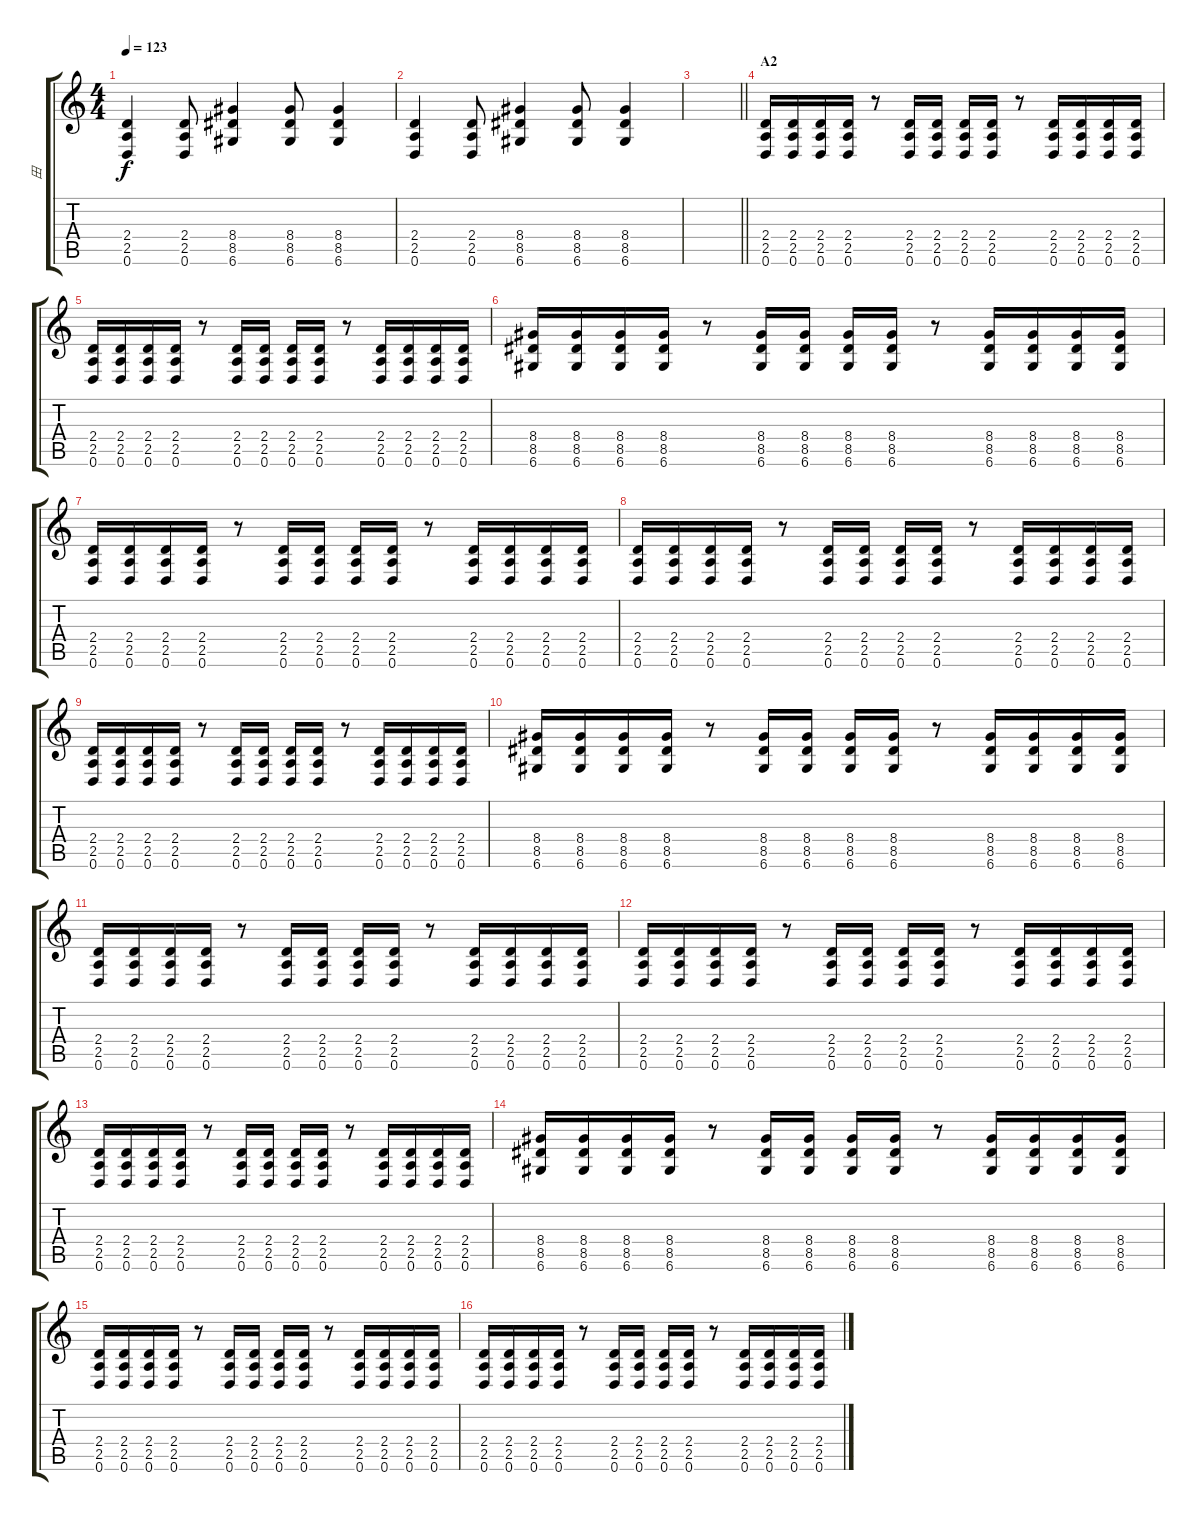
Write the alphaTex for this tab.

\track ("田" "田") {instrument distortionguitar}
\staff {score tabs}
\tuning (D4 A3 F3 C3 G2 D2) {hide}
\ts (4 4)
\tempo 123
\clef g2
\ks c
(2.4 2.5 0.6).4{dy f} (2.4 2.5 0.6).8 (8.4 8.5 6.6).4 (8.4 8.5 6.6).8 (8.4 8.5 6.6).4 |
(2.4 2.5 0.6).4 (2.4 2.5 0.6).8 (8.4 8.5 6.6).4 (8.4 8.5 6.6).8 (8.4 8.5 6.6).4 |
\barLineRight lightlight
|
\section ("" "A2")
(2.4 2.5 0.6).16 (2.4 2.5 0.6).16 (2.4 2.5 0.6).16 (2.4 2.5 0.6).16 r.8 (2.4 2.5 0.6).16 (2.4 2.5 0.6).16 (2.4 2.5 0.6).16 (2.4 2.5 0.6).16 r.8 (2.4 2.5 0.6).16 (2.4 2.5 0.6).16 (2.4 2.5 0.6).16 (2.4 2.5 0.6).16 |
(2.4 2.5 0.6).16 (2.4 2.5 0.6).16 (2.4 2.5 0.6).16 (2.4 2.5 0.6).16 r.8 (2.4 2.5 0.6).16 (2.4 2.5 0.6).16 (2.4 2.5 0.6).16 (2.4 2.5 0.6).16 r.8 (2.4 2.5 0.6).16 (2.4 2.5 0.6).16 (2.4 2.5 0.6).16 (2.4 2.5 0.6).16 |
(8.4 8.5 6.6).16 (8.4 8.5 6.6).16 (8.4 8.5 6.6).16 (8.4 8.5 6.6).16 r.8 (8.4 8.5 6.6).16 (8.4 8.5 6.6).16 (8.4 8.5 6.6).16 (8.4 8.5 6.6).16 r.8 (8.4 8.5 6.6).16 (8.4 8.5 6.6).16 (8.4 8.5 6.6).16 (8.4 8.5 6.6).16 |
(2.4 2.5 0.6).16 (2.4 2.5 0.6).16 (2.4 2.5 0.6).16 (2.4 2.5 0.6).16 r.8 (2.4 2.5 0.6).16 (2.4 2.5 0.6).16 (2.4 2.5 0.6).16 (2.4 2.5 0.6).16 r.8 (2.4 2.5 0.6).16 (2.4 2.5 0.6).16 (2.4 2.5 0.6).16 (2.4 2.5 0.6).16 |
(2.4 2.5 0.6).16 (2.4 2.5 0.6).16 (2.4 2.5 0.6).16 (2.4 2.5 0.6).16 r.8 (2.4 2.5 0.6).16 (2.4 2.5 0.6).16 (2.4 2.5 0.6).16 (2.4 2.5 0.6).16 r.8 (2.4 2.5 0.6).16 (2.4 2.5 0.6).16 (2.4 2.5 0.6).16 (2.4 2.5 0.6).16 |
(2.4 2.5 0.6).16 (2.4 2.5 0.6).16 (2.4 2.5 0.6).16 (2.4 2.5 0.6).16 r.8 (2.4 2.5 0.6).16 (2.4 2.5 0.6).16 (2.4 2.5 0.6).16 (2.4 2.5 0.6).16 r.8 (2.4 2.5 0.6).16 (2.4 2.5 0.6).16 (2.4 2.5 0.6).16 (2.4 2.5 0.6).16 |
(8.4 8.5 6.6).16 (8.4 8.5 6.6).16 (8.4 8.5 6.6).16 (8.4 8.5 6.6).16 r.8 (8.4 8.5 6.6).16 (8.4 8.5 6.6).16 (8.4 8.5 6.6).16 (8.4 8.5 6.6).16 r.8 (8.4 8.5 6.6).16 (8.4 8.5 6.6).16 (8.4 8.5 6.6).16 (8.4 8.5 6.6).16 |
(2.4 2.5 0.6).16 (2.4 2.5 0.6).16 (2.4 2.5 0.6).16 (2.4 2.5 0.6).16 r.8 (2.4 2.5 0.6).16 (2.4 2.5 0.6).16 (2.4 2.5 0.6).16 (2.4 2.5 0.6).16 r.8 (2.4 2.5 0.6).16 (2.4 2.5 0.6).16 (2.4 2.5 0.6).16 (2.4 2.5 0.6).16 |
(2.4 2.5 0.6).16 (2.4 2.5 0.6).16 (2.4 2.5 0.6).16 (2.4 2.5 0.6).16 r.8 (2.4 2.5 0.6).16 (2.4 2.5 0.6).16 (2.4 2.5 0.6).16 (2.4 2.5 0.6).16 r.8 (2.4 2.5 0.6).16 (2.4 2.5 0.6).16 (2.4 2.5 0.6).16 (2.4 2.5 0.6).16 |
(2.4 2.5 0.6).16 (2.4 2.5 0.6).16 (2.4 2.5 0.6).16 (2.4 2.5 0.6).16 r.8 (2.4 2.5 0.6).16 (2.4 2.5 0.6).16 (2.4 2.5 0.6).16 (2.4 2.5 0.6).16 r.8 (2.4 2.5 0.6).16 (2.4 2.5 0.6).16 (2.4 2.5 0.6).16 (2.4 2.5 0.6).16 |
(8.4 8.5 6.6).16 (8.4 8.5 6.6).16 (8.4 8.5 6.6).16 (8.4 8.5 6.6).16 r.8 (8.4 8.5 6.6).16 (8.4 8.5 6.6).16 (8.4 8.5 6.6).16 (8.4 8.5 6.6).16 r.8 (8.4 8.5 6.6).16 (8.4 8.5 6.6).16 (8.4 8.5 6.6).16 (8.4 8.5 6.6).16 |
(2.4 2.5 0.6).16 (2.4 2.5 0.6).16 (2.4 2.5 0.6).16 (2.4 2.5 0.6).16 r.8 (2.4 2.5 0.6).16 (2.4 2.5 0.6).16 (2.4 2.5 0.6).16 (2.4 2.5 0.6).16 r.8 (2.4 2.5 0.6).16 (2.4 2.5 0.6).16 (2.4 2.5 0.6).16 (2.4 2.5 0.6).16 |
(2.4 2.5 0.6).16 (2.4 2.5 0.6).16 (2.4 2.5 0.6).16 (2.4 2.5 0.6).16 r.8 (2.4 2.5 0.6).16 (2.4 2.5 0.6).16 (2.4 2.5 0.6).16 (2.4 2.5 0.6).16 r.8 (2.4 2.5 0.6).16 (2.4 2.5 0.6).16 (2.4 2.5 0.6).16 (2.4 2.5 0.6).16
